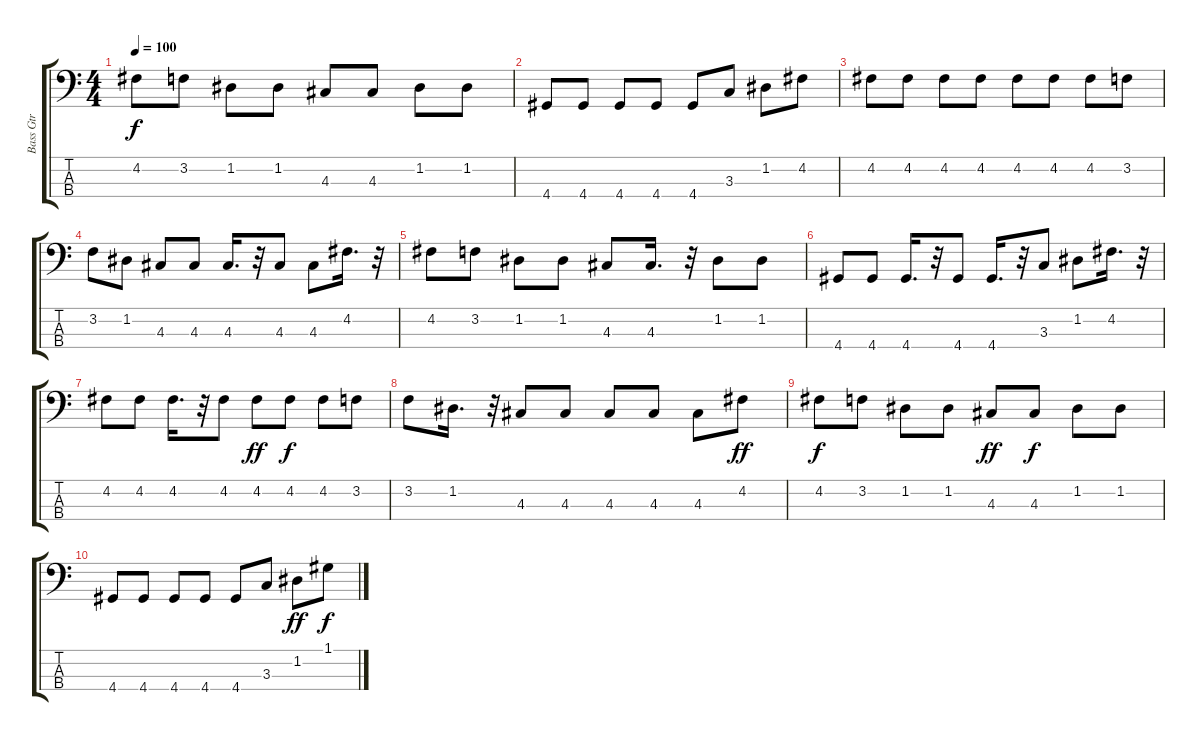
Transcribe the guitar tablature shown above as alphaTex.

\track ("Bass Gtr" "Bass Gtr") {instrument electricbasspick}
\staff {score tabs}
\tuning (G2 D2 A1 E1) {hide}
\ts (4 4)
\tempo 100
\clef f4
\ks c
4.2.8{dy f} 3.2.8 1.2.8 1.2.8 4.3.8 4.3.8 1.2.8 1.2.8 |
4.4.8 4.4.8 4.4.8 4.4.8 4.4.8 3.3.8 1.2.8 4.2.8 |
4.2.8 4.2.8 4.2.8 4.2.8 4.2.8 4.2.8 4.2.8 3.2.8 |
3.2.8 1.2.8 4.3.8 4.3.8 4.3.16{d} r.32 4.3.8 4.3.8 4.2.16{d} r.32 |
4.2.8 3.2.8 1.2.8 1.2.8 4.3.8 4.3.16{d} r.32 1.2.8 1.2.8 |
4.4.8 4.4.8 4.4.16{d} r.32 4.4.8 4.4.16{d} r.32 3.3.8 1.2.8 4.2.16{d} r.32 |
4.2.8 4.2.8 4.2.16{d} r.32 4.2.8 4.2.8{dy ff} 4.2.8{dy f} 4.2.8 3.2.8 |
3.2.8 1.2.16{d} r.32 4.3.8 4.3.8 4.3.8 4.3.8 4.3.8 4.2.8{dy ff} |
4.2.8{dy f} 3.2.8 1.2.8 1.2.8 4.3.8{dy ff} 4.3.8{dy f} 1.2.8 1.2.8 |
4.4.8 4.4.8 4.4.8 4.4.8 4.4.8 3.3.8 1.2.8{dy ff} 1.1.8{dy f}
